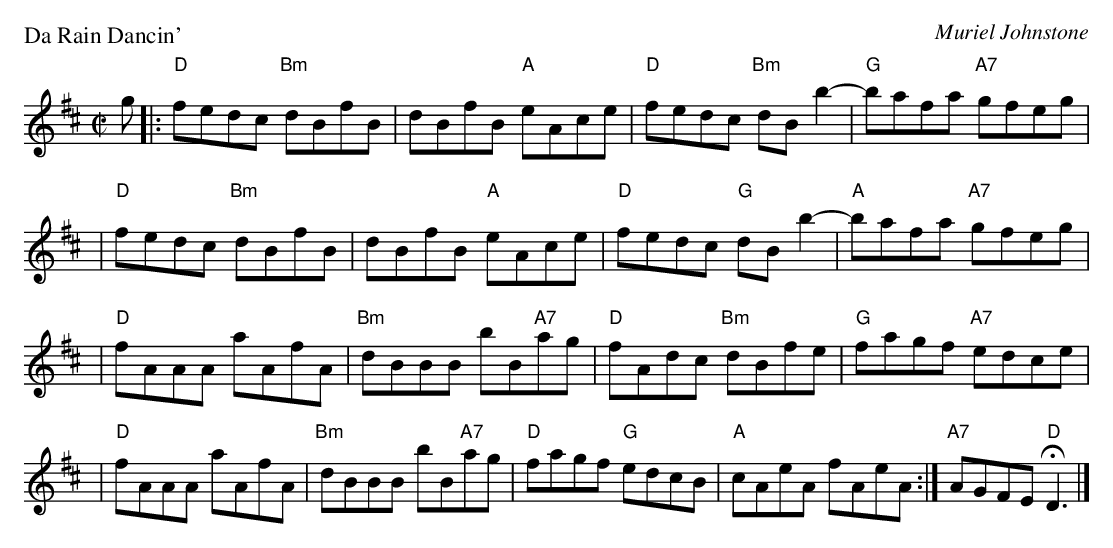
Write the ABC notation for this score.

X:1
P: Da Rain Dancin'
C: Muriel Johnstone
M: C|
L: 1/8
K: D
g \
|: "D"fedc "Bm"dBfB | dBfB "A"eAce | "D"fedc "Bm"dBb2- | "G"bafa "A7"gfeg |
| "D"fedc "Bm"dBfB | dBfB "A"eAce | "D"fedc "G"dBb2- | "A"bafa "A7"gfeg |
| "D"fAAA aAfA | "Bm"dBBB bB"A7"ag | "D"fAdc "Bm"dBfe | "G"fagf "A7"edce |
| "D"fAAA aAfA | "Bm"dBBB bB"A7"ag | "D"fagf "G"edcB | "A"cAeA fAeA :| "A7"AGFE "D"HD3 |]
